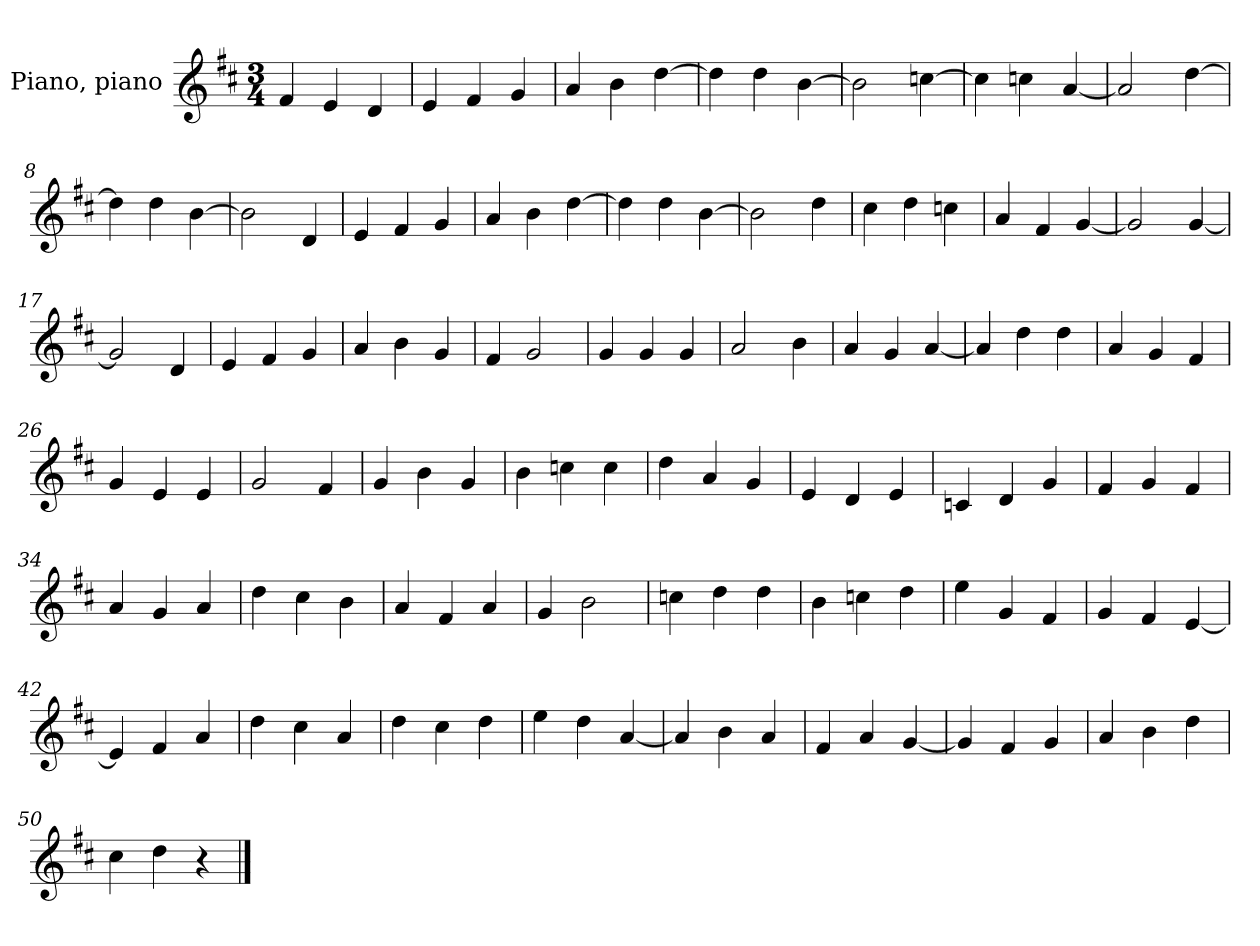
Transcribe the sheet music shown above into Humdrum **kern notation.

**kern
*part1
*staff1
*I"Piano, piano
*clefG2
*k[f#c#]
*M3/4
*MM166
=1
4f#/
4e/
4d/
=2
4e/
4f#/
4g/
=3
4a/
4b\
[4dd\
=4
4dd\]
4dd\
[4b\
=5
2b\]
[4ccn\
=6
4cc\]
4ccn\
[4a/
=7
2a/]
[4dd\
=8
4dd\]
4dd\
[4b\
=9
2b\]
4d/
=10
4e/
4f#/
4g/
=11
4a/
4b\
[4dd\
!!LO:LB:g=z
=12
4dd\]
4dd\
[4b\
=13
2b\]
4dd\
=14
4cc#\
4dd\
4ccn\
=15
4a/
4f#/
[4g/
=16
2g/]
[4g/
=17
2g/]
4d/
=18
4e/
4f#/
4g/
=19
4a/
4b\
4g/
=20
4f#/
2g/
=21
4g/
4g/
4g/
=22
2a/
4b\
=23
4a/
4g/
[4a/
!!LO:LB:g=z
=24
4a/]
4dd\
4dd\
=25
4a/
4g/
4f#/
=26
4g/
4e/
4e/
=27
2g/
4f#/
=28
4g/
4b\
4g/
=29
4b\
4ccn\
4cc\
=30
4dd\
4a/
4g/
=31
4e/
4d/
4e/
=32
4cn/
4d/
4g/
=33
4f#/
4g/
4f#/
=34
4a/
4g/
4a/
!!LO:LB:g=z
=35
4dd\
4cc#\
4b\
=36
4a/
4f#/
4a/
=37
4g/
2b\
=38
4ccn\
4dd\
4dd\
=39
4b\
4ccn\
4dd\
=40
4ee\
4g/
4f#/
=41
4g/
4f#/
[4e/
=42
4e/]
4f#/
4a/
=43
4dd\
4cc#\
4a/
=44
4dd\
4cc#\
4dd\
=45
4ee\
4dd\
[4a/
!!LO:LB:g=z
=46
4a/]
4b\
4a/
=47
4f#/
4a/
[4g/
=48
4g/]
4f#/
4g/
=49
4a/
4b\
4dd\
=50
4cc#\
4dd\
4r
==
*-
